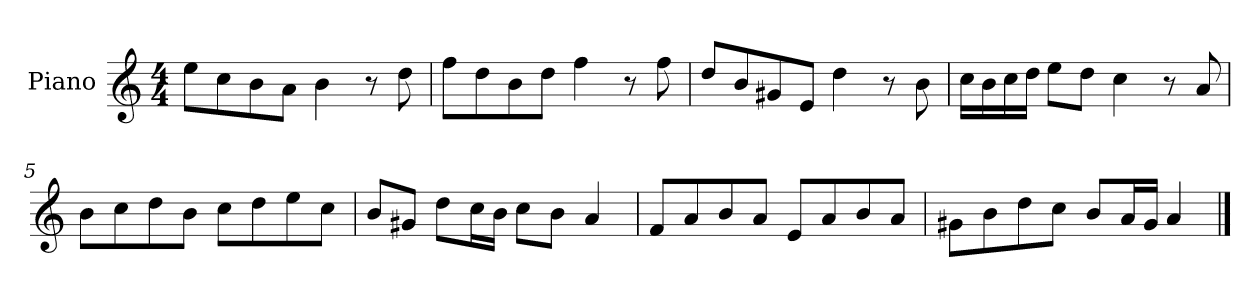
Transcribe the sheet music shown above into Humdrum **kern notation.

**kern
*part1
*staff1
*I"Piano
*I'Pno
*clefG2
*k[]
*M4/4
=1
8ee\L
8cc\
8b\
8a\J
4b\
8r
8dd\
=2
8ff\L
8dd\
8b\
8dd\J
4ff\
8r
8ff\
=3
8dd/L
8b/
8g#X/
8e/J
4dd\
8r
8b\
=4
16cc\LL
16b\
16cc\
16dd\JJ
8ee\L
8dd\J
4cc\
8r
8a/
=5
8b\L
8cc\
8dd\
8b\J
8cc\L
8dd\
8ee\
8cc\J
=6
8b/L
8g#X/J
8dd\L
16cc\L
16b\JJ
8cc\L
8b\J
4a/
=7
8f/L
8a/
8b/
8a/J
8e/L
8a/
8b/
8a/J
=8
8g#X\L
8b\
8dd\
8cc\J
8b/L
16a/L
16g#/JJ
4a/
==
*-
